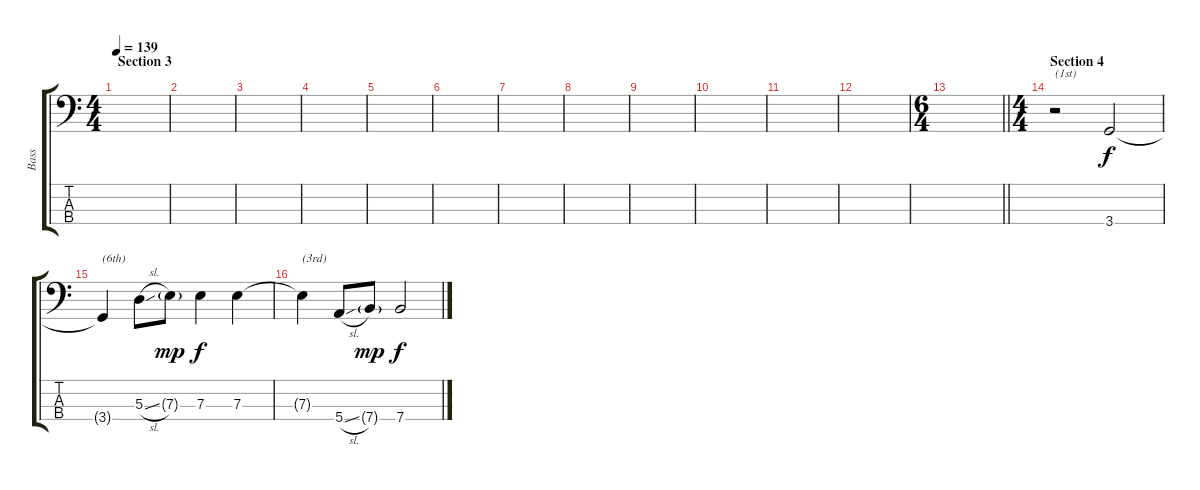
\track ("Bass" "Bass") {instrument electricbassfinger}
\staff {score tabs}
\tuning (G2 D2 A1 E1) {hide}
\ts (4 4)
\section ("" "Section 3")
\tempo 139
\clef f4
\ks c
|
|
|
|
|
|
|
|
|
|
|
|
\ts (6 4)
\barLineRight lightlight
|
\ts (4 4)
\section ("" "Section 4")
r.2{txt "(1st)"} 3.4.2 |
3.4{t}.4{txt "(6th)"} 5.3{sl}.8 7.3{g}.8{dy mp} 7.3.4{dy f} 7.3.4 |
7.3{t}.4{txt "(3rd)"} 5.4{sl}.8 7.4{g}.8{dy mp} 7.4.2{dy f}
